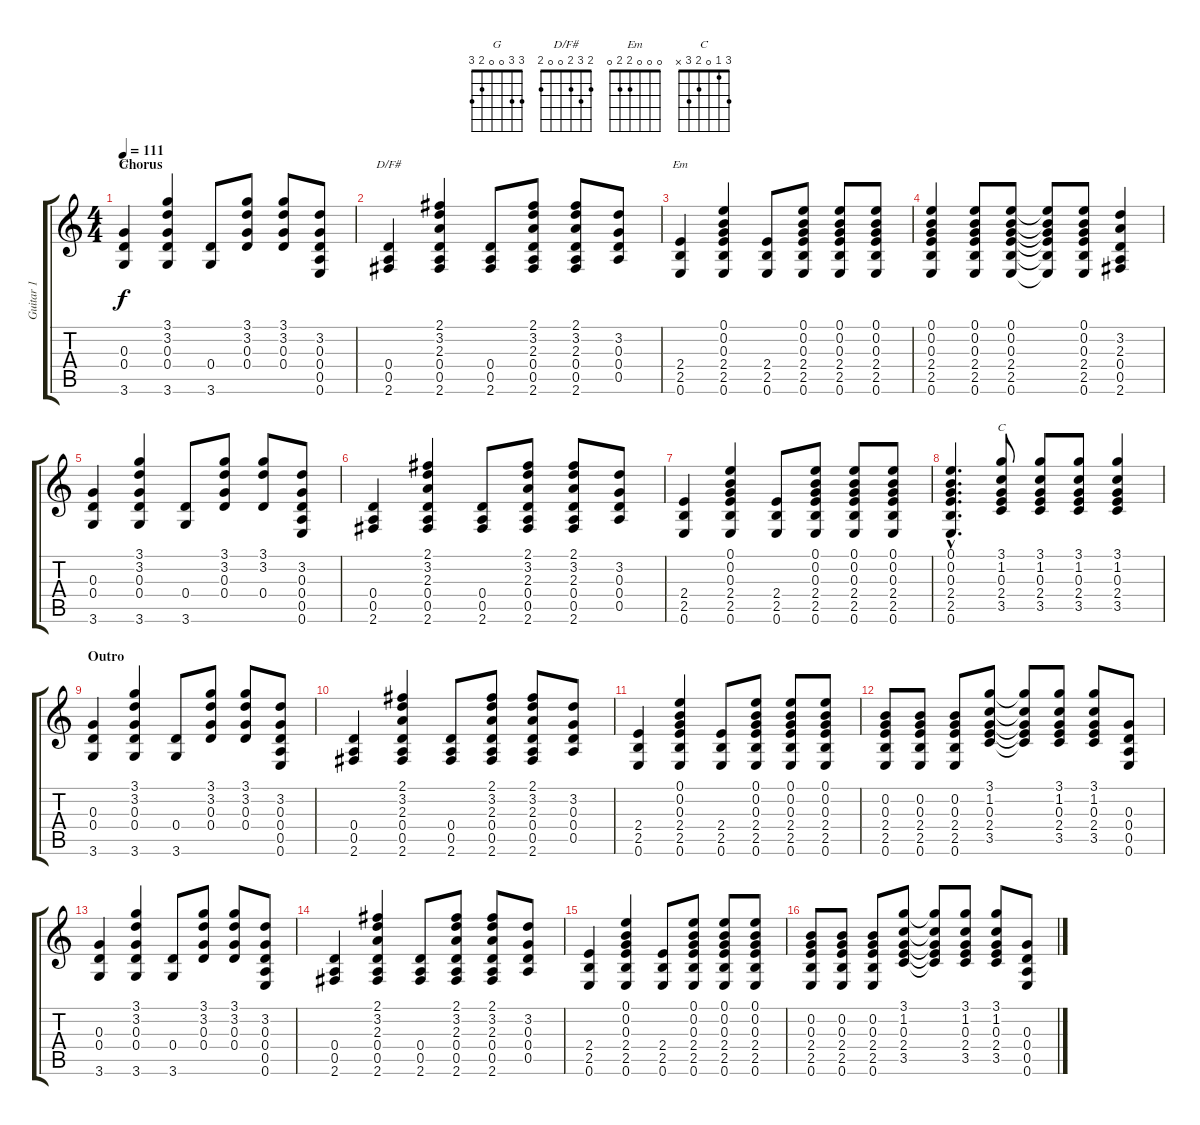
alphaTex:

\track ("Guitar 1" "Guitar 1") {instrument distortionguitar}
\staff {score tabs}
\tuning (E4 B3 G3 D3 A2 E2) {hide}
\chord ("G" 3 3 0 0 2 3)
\chord ("D/F#" 2 3 2 0 0 2)
\chord ("Em" 0 0 0 2 2 0)
\chord ("C" 3 1 0 2 3 x)
\ts (4 4)
\section ("" "Chorus")
\tempo 111
\clef g2
\ks c
(0.3 0.4 3.6).4{ch "G" dy f} (3.1 3.2 0.3 0.4 3.6).4 (0.4 3.6).8 (3.1 3.2 0.3 0.4).8 (3.1 3.2 0.3 0.4).8 (3.2 0.3 0.4 0.5 0.6).8 |
(0.4 0.5 2.6).4{ch "D/F#"} (2.1 3.2 2.3 0.4 0.5 2.6).4 (0.4 0.5 2.6).8 (2.1 3.2 2.3 0.4 0.5 2.6).8 (2.1 3.2 2.3 0.4 0.5 2.6).8 (3.2 0.3 0.4 0.5).8 |
(2.4 2.5 0.6).4{ch "Em"} (0.1 0.2 0.3 2.4 2.5 0.6).4 (2.4 2.5 0.6).8 (0.1 0.2 0.3 2.4 2.5 0.6).8 (0.1 0.2 0.3 2.4 2.5 0.6).8 (0.1 0.2 0.3 2.4 2.5 0.6).8 |
(0.1 0.2 0.3 2.4 2.5 0.6).4 (0.1 0.2 0.3 2.4 2.5 0.6).8 (0.1 0.2 0.3 2.4 2.5 0.6).8 (0.1{t} 0.2{t} 0.3{t} 2.4{t} 2.5{t} 0.6{t}).8 (0.1 0.2 0.3 2.4 2.5 0.6).8 (3.2 2.3 0.4 0.5 2.6).4 |
(0.3 0.4 3.6).4 (3.1 3.2 0.3 0.4 3.6).4 (0.4 3.6).8 (3.1 3.2 0.3 0.4).8 (3.1 3.2 0.4).8 (3.2 0.3 0.4 0.5 0.6).8 |
(0.4 0.5 2.6).4 (2.1 3.2 2.3 0.4 0.5 2.6).4 (0.4 0.5 2.6).8 (2.1 3.2 2.3 0.4 0.5 2.6).8 (2.1 3.2 2.3 0.4 0.5 2.6).8 (3.2 0.3 0.4 0.5).8 |
(2.4 2.5 0.6).4 (0.1 0.2 0.3 2.4 2.5 0.6).4 (2.4 2.5 0.6).8 (0.1 0.2 0.3 2.4 2.5 0.6).8 (0.1 0.2 0.3 2.4 2.5 0.6).8 (0.1 0.2 0.3 2.4 2.5 0.6).8 |
(0.1{hac} 0.2{hac} 0.3{hac} 2.4{hac} 2.5{hac} 0.6{hac}).4{d} (3.1 1.2 0.3 2.4 3.5).8{ch "C"} (3.1 1.2 0.3 2.4 3.5).8 (3.1 1.2 0.3 2.4 3.5).8 (3.1 1.2 0.3 2.4 3.5).4 |
\section ("" "Outro")
(0.3 0.4 3.6).4 (3.1 3.2 0.3 0.4 3.6).4 (0.4 3.6).8 (3.1 3.2 0.3 0.4).8 (3.1 3.2 0.3 0.4).8 (3.2 0.3 0.4 0.5 0.6).8 |
(0.4 0.5 2.6).4 (2.1 3.2 2.3 0.4 0.5 2.6).4 (0.4 0.5 2.6).8 (2.1 3.2 2.3 0.4 0.5 2.6).8 (2.1 3.2 2.3 0.4 0.5 2.6).8 (3.2 0.3 0.4 0.5).8 |
(2.4 2.5 0.6).4 (0.1 0.2 0.3 2.4 2.5 0.6).4 (2.4 2.5 0.6).8 (0.1 0.2 0.3 2.4 2.5 0.6).8 (0.1 0.2 0.3 2.4 2.5 0.6).8 (0.1 0.2 0.3 2.4 2.5 0.6).8 |
(0.2 0.3 2.4 2.5 0.6).8 (0.2 0.3 2.4 2.5 0.6).8 (0.2 0.3 2.4 2.5 0.6).8 (3.1 1.2 0.3 2.4 3.5).8 (3.1{t} 1.2{t} 0.3{t} 2.4{t} 3.5{t}).8 (3.1 1.2 0.3 2.4 3.5).8 (3.1 1.2 0.3 2.4 3.5).8 (0.3 0.4 0.5 0.6).8 |
(0.3 0.4 3.6).4 (3.1 3.2 0.3 0.4 3.6).4 (0.4 3.6).8 (3.1 3.2 0.3 0.4).8 (3.1 3.2 0.3 0.4).8 (3.2 0.3 0.4 0.5 0.6).8 |
(0.4 0.5 2.6).4 (2.1 3.2 2.3 0.4 0.5 2.6).4 (0.4 0.5 2.6).8 (2.1 3.2 2.3 0.4 0.5 2.6).8 (2.1 3.2 2.3 0.4 0.5 2.6).8 (3.2 0.3 0.4 0.5).8 |
(2.4 2.5 0.6).4 (0.1 0.2 0.3 2.4 2.5 0.6).4 (2.4 2.5 0.6).8 (0.1 0.2 0.3 2.4 2.5 0.6).8 (0.1 0.2 0.3 2.4 2.5 0.6).8 (0.1 0.2 0.3 2.4 2.5 0.6).8 |
(0.2 0.3 2.4 2.5 0.6).8 (0.2 0.3 2.4 2.5 0.6).8 (0.2 0.3 2.4 2.5 0.6).8 (3.1 1.2 0.3 2.4 3.5).8 (3.1{t} 1.2{t} 0.3{t} 2.4{t} 3.5{t}).8 (3.1 1.2 0.3 2.4 3.5).8 (3.1 1.2 0.3 2.4 3.5).8 (0.3 0.4 0.5 0.6).8
